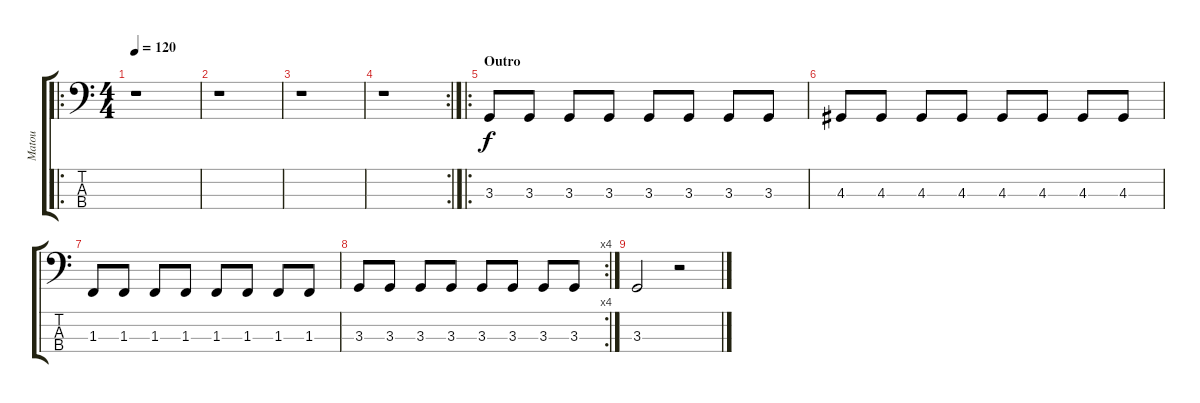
\track ("Matou" "Matou") {instrument electricbasspick}
\staff {score tabs}
\tuning (D2 A1 E1 B0) {hide}
\ro
\ts (4 4)
\tempo 120
\clef f4
\ks c
r.1{dy f} |
r.1 |
r.1 |
\rc 2
r.1 |
\ro
\section ("" "Outro")
3.3.8 3.3.8 3.3.8 3.3.8 3.3.8 3.3.8 3.3.8 3.3.8 |
4.3.8 4.3.8 4.3.8 4.3.8 4.3.8 4.3.8 4.3.8 4.3.8 |
1.3.8 1.3.8 1.3.8 1.3.8 1.3.8 1.3.8 1.3.8 1.3.8 |
\rc 4
3.3.8 3.3.8 3.3.8 3.3.8 3.3.8 3.3.8 3.3.8 3.3.8 |
3.3.2 r.2
